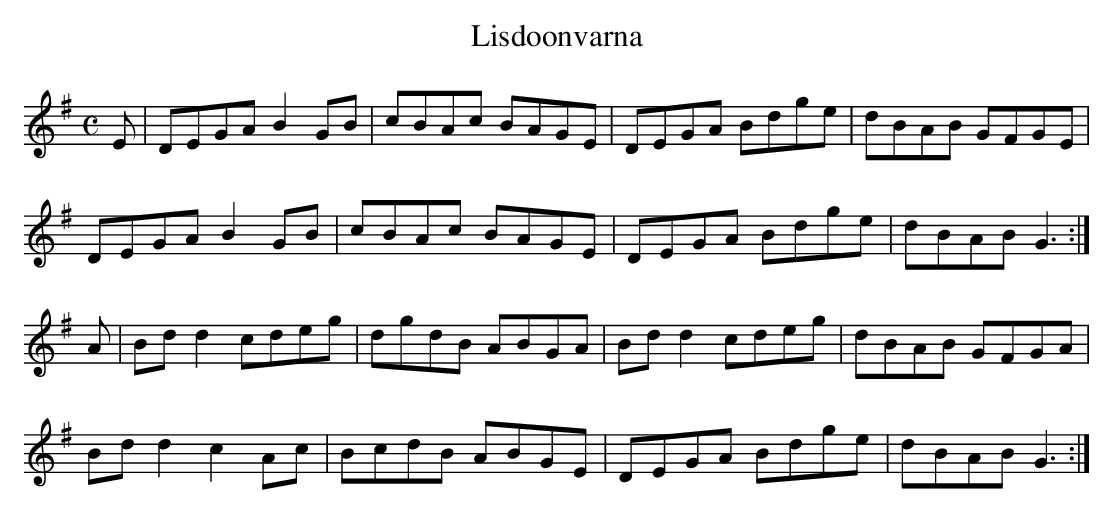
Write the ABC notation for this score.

X:1
T:Lisdoonvarna
M:C
L:1/8
K:G Major
E|DEGA B2GB|cBAc BAGE|DEGA Bdge|dBAB GFGE|!
DEGA B2GB|cBAc BAGE|DEGA Bdge|dBAB G3:|!
A|Bdd2 cdeg|dgdB ABGA|Bdd2 cdeg|dBAB GFGA|!
Bdd2 c2Ac|BcdB ABGE|DEGA Bdge|dBAB G3:|!
